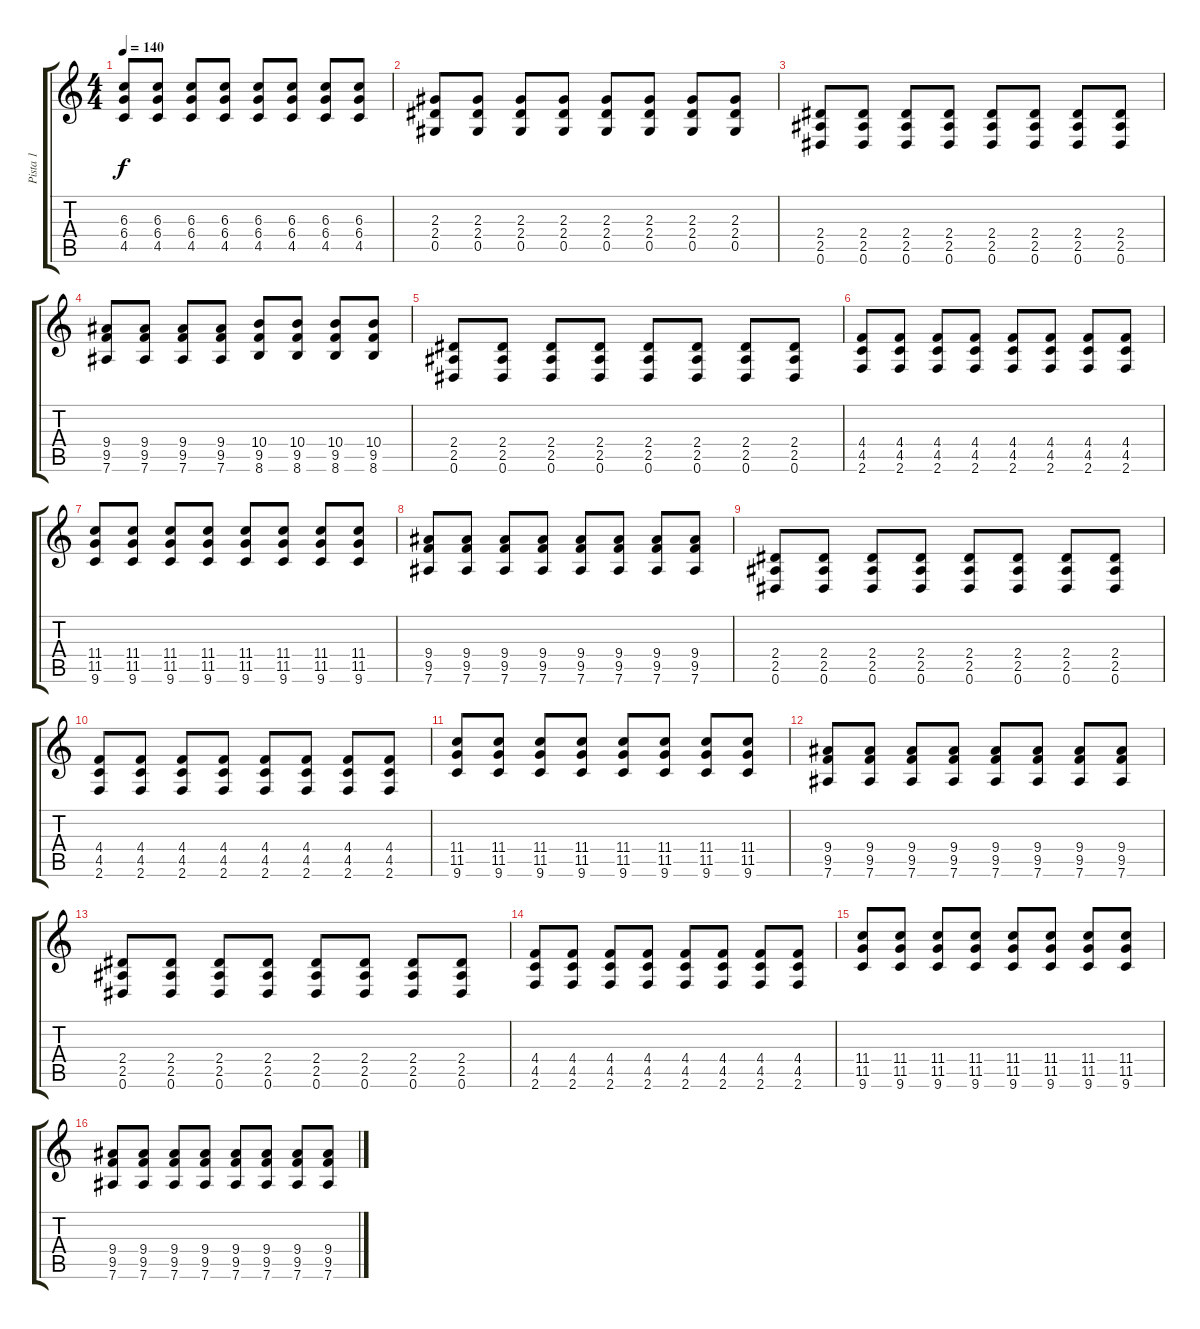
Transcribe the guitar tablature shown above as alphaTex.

\track ("Pista 1" "Pista 1") {instrument electricguitarmuted}
\staff {score tabs}
\tuning (Eb4 Bb3 Gb3 Db3 Ab2 Eb2) {hide}
\ts (4 4)
\tempo 140
\clef g2
\ks c
(6.3 6.4 4.5).8{dy f instrument electricguitarmuted} (6.3 6.4 4.5).8 (6.3 6.4 4.5).8 (6.3 6.4 4.5).8 (6.3 6.4 4.5).8 (6.3 6.4 4.5).8 (6.3 6.4 4.5).8 (6.3 6.4 4.5).8 |
(2.3 2.4 0.5).8 (2.3 2.4 0.5).8 (2.3 2.4 0.5).8 (2.3 2.4 0.5).8 (2.3 2.4 0.5).8 (2.3 2.4 0.5).8 (2.3 2.4 0.5).8 (2.3 2.4 0.5).8 |
(2.4 2.5 0.6).8 (2.4 2.5 0.6).8 (2.4 2.5 0.6).8 (2.4 2.5 0.6).8 (2.4 2.5 0.6).8 (2.4 2.5 0.6).8 (2.4 2.5 0.6).8 (2.4 2.5 0.6).8 |
(9.4 9.5 7.6).8 (9.4 9.5 7.6).8 (9.4 9.5 7.6).8 (9.4 9.5 7.6).8 (10.4 9.5 8.6).8 (10.4 9.5 8.6).8 (10.4 9.5 8.6).8 (10.4 9.5 8.6).8 |
(2.4 2.5 0.6).8{instrument distortionguitar} (2.4 2.5 0.6).8 (2.4 2.5 0.6).8 (2.4 2.5 0.6).8 (2.4 2.5 0.6).8 (2.4 2.5 0.6).8 (2.4 2.5 0.6).8 (2.4 2.5 0.6).8 |
(4.4 4.5 2.6).8 (4.4 4.5 2.6).8 (4.4 4.5 2.6).8 (4.4 4.5 2.6).8 (4.4 4.5 2.6).8 (4.4 4.5 2.6).8 (4.4 4.5 2.6).8 (4.4 4.5 2.6).8 |
(11.4 11.5 9.6).8 (11.4 11.5 9.6).8 (11.4 11.5 9.6).8 (11.4 11.5 9.6).8 (11.4 11.5 9.6).8 (11.4 11.5 9.6).8 (11.4 11.5 9.6).8 (11.4 11.5 9.6).8 |
(9.4 9.5 7.6).8 (9.4 9.5 7.6).8 (9.4 9.5 7.6).8 (9.4 9.5 7.6).8 (9.4 9.5 7.6).8 (9.4 9.5 7.6).8 (9.4 9.5 7.6).8 (9.4 9.5 7.6).8 |
(2.4 2.5 0.6).8{instrument distortionguitar} (2.4 2.5 0.6).8 (2.4 2.5 0.6).8 (2.4 2.5 0.6).8 (2.4 2.5 0.6).8 (2.4 2.5 0.6).8 (2.4 2.5 0.6).8 (2.4 2.5 0.6).8 |
(4.4 4.5 2.6).8 (4.4 4.5 2.6).8 (4.4 4.5 2.6).8 (4.4 4.5 2.6).8 (4.4 4.5 2.6).8 (4.4 4.5 2.6).8 (4.4 4.5 2.6).8 (4.4 4.5 2.6).8 |
(11.4 11.5 9.6).8 (11.4 11.5 9.6).8 (11.4 11.5 9.6).8 (11.4 11.5 9.6).8 (11.4 11.5 9.6).8 (11.4 11.5 9.6).8 (11.4 11.5 9.6).8 (11.4 11.5 9.6).8 |
(9.4 9.5 7.6).8 (9.4 9.5 7.6).8 (9.4 9.5 7.6).8 (9.4 9.5 7.6).8 (9.4 9.5 7.6).8 (9.4 9.5 7.6).8 (9.4 9.5 7.6).8 (9.4 9.5 7.6).8 |
(2.4 2.5 0.6).8{instrument distortionguitar} (2.4 2.5 0.6).8 (2.4 2.5 0.6).8 (2.4 2.5 0.6).8 (2.4 2.5 0.6).8 (2.4 2.5 0.6).8 (2.4 2.5 0.6).8 (2.4 2.5 0.6).8 |
(4.4 4.5 2.6).8 (4.4 4.5 2.6).8 (4.4 4.5 2.6).8 (4.4 4.5 2.6).8 (4.4 4.5 2.6).8 (4.4 4.5 2.6).8 (4.4 4.5 2.6).8 (4.4 4.5 2.6).8 |
(11.4 11.5 9.6).8 (11.4 11.5 9.6).8 (11.4 11.5 9.6).8 (11.4 11.5 9.6).8 (11.4 11.5 9.6).8 (11.4 11.5 9.6).8 (11.4 11.5 9.6).8 (11.4 11.5 9.6).8 |
(9.4 9.5 7.6).8 (9.4 9.5 7.6).8 (9.4 9.5 7.6).8 (9.4 9.5 7.6).8 (9.4 9.5 7.6).8 (9.4 9.5 7.6).8 (9.4 9.5 7.6).8 (9.4 9.5 7.6).8
